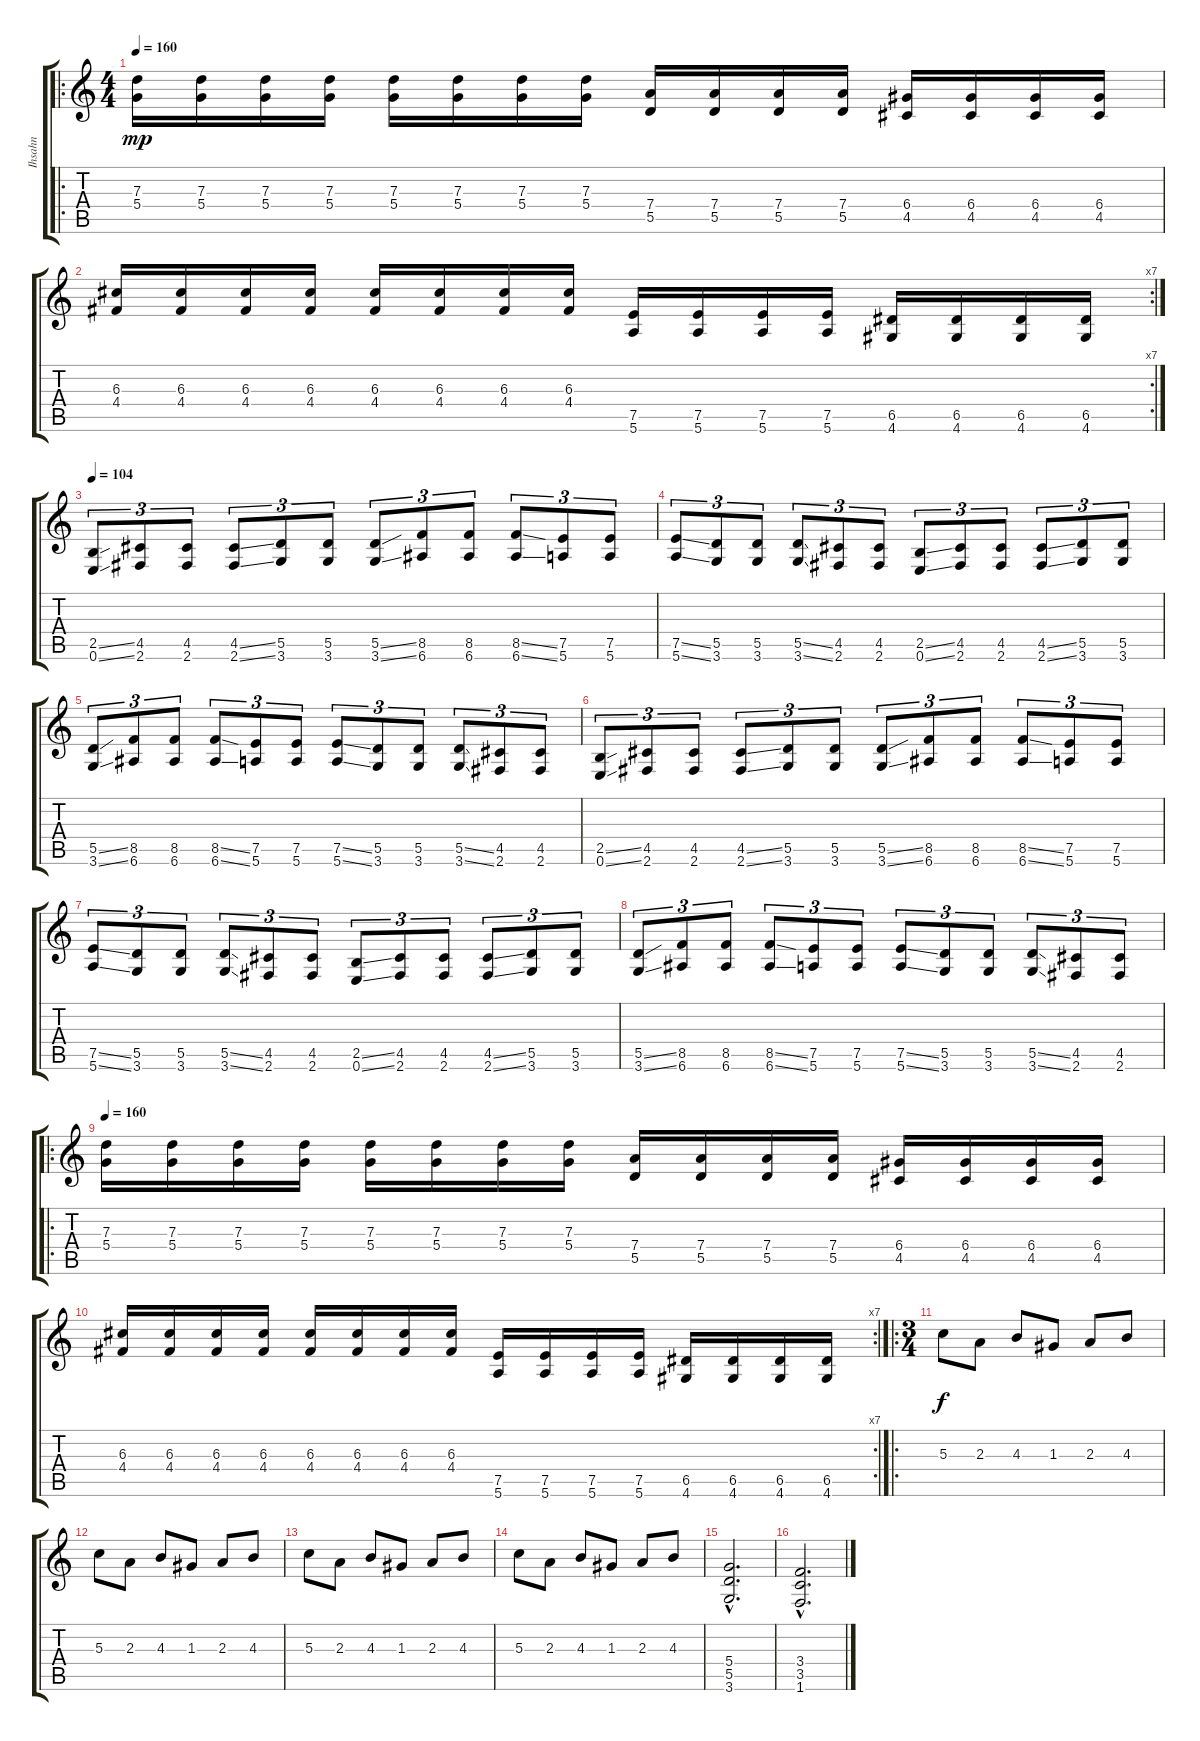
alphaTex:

\track ("Ihsahn " "Ihsahn ") {instrument distortionguitar}
\staff {score tabs}
\tuning (E4 B3 G3 D3 A2 E2) {hide}
\ro
\ts (4 4)
\tempo 160
\clef g2
\ks c
(7.3 5.4).16{dy mp instrument distortionguitar} (7.3 5.4).16 (7.3 5.4).16 (7.3 5.4).16 (7.3 5.4).16 (7.3 5.4).16 (7.3 5.4).16 (7.3 5.4).16 (7.4 5.5).16 (7.4 5.5).16 (7.4 5.5).16 (7.4 5.5).16 (6.4 4.5).16 (6.4 4.5).16 (6.4 4.5).16 (6.4 4.5).16 |
\rc 7
(6.3 4.4).16 (6.3 4.4).16 (6.3 4.4).16 (6.3 4.4).16 (6.3 4.4).16 (6.3 4.4).16 (6.3 4.4).16 (6.3 4.4).16 (7.5 5.6).16 (7.5 5.6).16 (7.5 5.6).16 (7.5 5.6).16 (6.5 4.6).16 (6.5 4.6).16 (6.5 4.6).16 (6.5 4.6).16 |
\tempo 104
(2.5{ss} 0.6{ss}).8{tu (3 2)} (4.5 2.6).8{tu (3 2)} (4.5 2.6).8{tu (3 2)} (4.5{ss} 2.6{ss}).8{tu (3 2)} (5.5 3.6).8{tu (3 2)} (5.5 3.6).8{tu (3 2)} (5.5{ss} 3.6{ss}).8{tu (3 2)} (8.5 6.6).8{tu (3 2)} (8.5 6.6).8{tu (3 2)} (8.5{ss} 6.6{ss}).8{tu (3 2)} (7.5 5.6).8{tu (3 2)} (7.5 5.6).8{tu (3 2)} |
(7.5{ss} 5.6{ss}).8{tu (3 2)} (5.5 3.6).8{tu (3 2)} (5.5 3.6).8{tu (3 2)} (5.5{ss} 3.6{ss}).8{tu (3 2)} (4.5 2.6).8{tu (3 2)} (4.5 2.6).8{tu (3 2)} (2.5{ss} 0.6{ss}).8{tu (3 2)} (4.5 2.6).8{tu (3 2)} (4.5 2.6).8{tu (3 2)} (4.5{ss} 2.6{ss}).8{tu (3 2)} (5.5 3.6).8{tu (3 2)} (5.5 3.6).8{tu (3 2)} |
(5.5{ss} 3.6{ss}).8{tu (3 2)} (8.5 6.6).8{tu (3 2)} (8.5 6.6).8{tu (3 2)} (8.5{ss} 6.6{ss}).8{tu (3 2)} (7.5 5.6).8{tu (3 2)} (7.5 5.6).8{tu (3 2)} (7.5{ss} 5.6{ss}).8{tu (3 2)} (5.5 3.6).8{tu (3 2)} (5.5 3.6).8{tu (3 2)} (5.5{ss} 3.6{ss}).8{tu (3 2)} (4.5 2.6).8{tu (3 2)} (4.5 2.6).8{tu (3 2)} |
(2.5{ss} 0.6{ss}).8{tu (3 2)} (4.5 2.6).8{tu (3 2)} (4.5 2.6).8{tu (3 2)} (4.5{ss} 2.6{ss}).8{tu (3 2)} (5.5 3.6).8{tu (3 2)} (5.5 3.6).8{tu (3 2)} (5.5{ss} 3.6{ss}).8{tu (3 2)} (8.5 6.6).8{tu (3 2)} (8.5 6.6).8{tu (3 2)} (8.5{ss} 6.6{ss}).8{tu (3 2)} (7.5 5.6).8{tu (3 2)} (7.5 5.6).8{tu (3 2)} |
(7.5{ss} 5.6{ss}).8{tu (3 2)} (5.5 3.6).8{tu (3 2)} (5.5 3.6).8{tu (3 2)} (5.5{ss} 3.6{ss}).8{tu (3 2)} (4.5 2.6).8{tu (3 2)} (4.5 2.6).8{tu (3 2)} (2.5{ss} 0.6{ss}).8{tu (3 2)} (4.5 2.6).8{tu (3 2)} (4.5 2.6).8{tu (3 2)} (4.5{ss} 2.6{ss}).8{tu (3 2)} (5.5 3.6).8{tu (3 2)} (5.5 3.6).8{tu (3 2)} |
(5.5{ss} 3.6{ss}).8{tu (3 2)} (8.5 6.6).8{tu (3 2)} (8.5 6.6).8{tu (3 2)} (8.5{ss} 6.6{ss}).8{tu (3 2)} (7.5 5.6).8{tu (3 2)} (7.5 5.6).8{tu (3 2)} (7.5{ss} 5.6{ss}).8{tu (3 2)} (5.5 3.6).8{tu (3 2)} (5.5 3.6).8{tu (3 2)} (5.5{ss} 3.6{ss}).8{tu (3 2)} (4.5 2.6).8{tu (3 2)} (4.5 2.6).8{tu (3 2)} |
\ro
\tempo 160
(7.3 5.4).16 (7.3 5.4).16 (7.3 5.4).16 (7.3 5.4).16 (7.3 5.4).16 (7.3 5.4).16 (7.3 5.4).16 (7.3 5.4).16 (7.4 5.5).16 (7.4 5.5).16 (7.4 5.5).16 (7.4 5.5).16 (6.4 4.5).16 (6.4 4.5).16 (6.4 4.5).16 (6.4 4.5).16 |
\rc 7
(6.3 4.4).16 (6.3 4.4).16 (6.3 4.4).16 (6.3 4.4).16 (6.3 4.4).16 (6.3 4.4).16 (6.3 4.4).16 (6.3 4.4).16 (7.5 5.6).16 (7.5 5.6).16 (7.5 5.6).16 (7.5 5.6).16 (6.5 4.6).16 (6.5 4.6).16 (6.5 4.6).16 (6.5 4.6).16 |
\ro
\ts (3 4)
5.3.8{dy f} 2.3.8 4.3.8 1.3.8 2.3.8 4.3.8 |
5.3.8 2.3.8 4.3.8 1.3.8 2.3.8 4.3.8 |
5.3.8 2.3.8 4.3.8 1.3.8 2.3.8 4.3.8 |
5.3.8 2.3.8 4.3.8 1.3.8 2.3.8 4.3.8 |
(5.4{hac} 5.5{hac} 3.6{hac}).2{d} |
(3.4{hac} 3.5{hac} 1.6{hac}).2{d}
